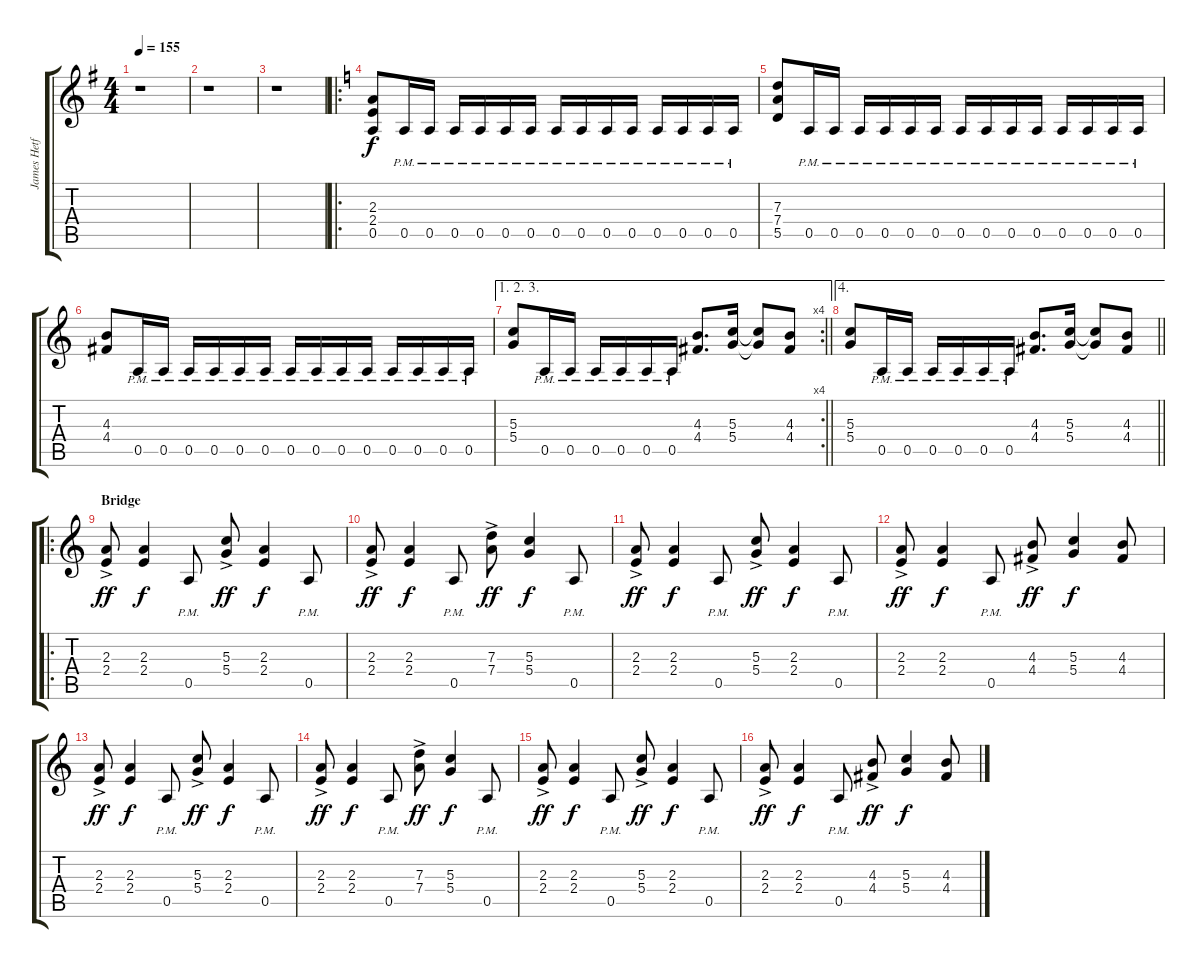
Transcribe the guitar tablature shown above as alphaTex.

\track ("James Hetfield" "James Hetf") {instrument distortionguitar}
\staff {score tabs}
\tuning (E4 B3 G3 D3 A2 E2) {hide}
\ts (4 4)
\tempo 155
\clef g2
\ks g
r.1{dy f} |
r.1 |
r.1 |
\ro
\ks c
(2.3 2.4 0.5).8 0.5{pm}.16 0.5{pm}.16 0.5{pm}.16 0.5{pm}.16 0.5{pm}.16 0.5{pm}.16 0.5{pm}.16 0.5{pm}.16 0.5{pm}.16 0.5{pm}.16 0.5{pm}.16 0.5{pm}.16 0.5{pm}.16 0.5{pm}.16 |
(7.3 7.4 5.5).8 0.5{pm}.16 0.5{pm}.16 0.5{pm}.16 0.5{pm}.16 0.5{pm}.16 0.5{pm}.16 0.5{pm}.16 0.5{pm}.16 0.5{pm}.16 0.5{pm}.16 0.5{pm}.16 0.5{pm}.16 0.5{pm}.16 0.5{pm}.16 |
(4.3 4.4).8 0.5{pm}.16 0.5{pm}.16 0.5{pm}.16 0.5{pm}.16 0.5{pm}.16 0.5{pm}.16 0.5{pm}.16 0.5{pm}.16 0.5{pm}.16 0.5{pm}.16 0.5{pm}.16 0.5{pm}.16 0.5{pm}.16 0.5{pm}.16 |
\ae (1 2 3)
\rc 4
\barLineRight lightlight
(5.3 5.4).8 0.5{pm}.16 0.5{pm}.16 0.5{pm}.16 0.5{pm}.16 0.5{pm}.16 0.5{pm}.16 (4.3 4.4).8{d} (5.3 5.4).16 (5.3{t} 5.4{t}).8 (4.3 4.4).8 |
\ae 4
\barLineRight lightlight
(5.3 5.4).8 0.5{pm}.16 0.5{pm}.16 0.5{pm}.16 0.5{pm}.16 0.5{pm}.16 0.5{pm}.16 (4.3 4.4).8{d} (5.3 5.4).16 (5.3{t} 5.4{t}).8 (4.3 4.4).8 |
\ro
\section ("" "Bridge")
(2.3{ac} 2.4{ac}).8{dy ff} (2.3 2.4).4{dy f} 0.5{pm}.8 (5.3{ac} 5.4{ac}).8{dy ff} (2.3 2.4).4{dy f} 0.5{pm}.8 |
(2.3{ac} 2.4{ac}).8{dy ff} (2.3 2.4).4{dy f} 0.5{pm}.8 (7.3{ac} 7.4{ac}).8{dy ff} (5.3 5.4).4{dy f} 0.5{pm}.8 |
(2.3{ac} 2.4{ac}).8{dy ff} (2.3 2.4).4{dy f} 0.5{pm}.8 (5.3{ac} 5.4{ac}).8{dy ff} (2.3 2.4).4{dy f} 0.5{pm}.8 |
(2.3{ac} 2.4{ac}).8{dy ff} (2.3 2.4).4{dy f} 0.5{pm}.8 (4.3{ac} 4.4{ac}).8{dy ff} (5.3 5.4).4{dy f} (4.3 4.4).8 |
(2.3{ac} 2.4{ac}).8{dy ff} (2.3 2.4).4{dy f} 0.5{pm}.8 (5.3{ac} 5.4{ac}).8{dy ff} (2.3 2.4).4{dy f} 0.5{pm}.8 |
(2.3{ac} 2.4{ac}).8{dy ff} (2.3 2.4).4{dy f} 0.5{pm}.8 (7.3{ac} 7.4{ac}).8{dy ff} (5.3 5.4).4{dy f} 0.5{pm}.8 |
(2.3{ac} 2.4{ac}).8{dy ff} (2.3 2.4).4{dy f} 0.5{pm}.8 (5.3{ac} 5.4{ac}).8{dy ff} (2.3 2.4).4{dy f} 0.5{pm}.8 |
(2.3{ac} 2.4{ac}).8{dy ff} (2.3 2.4).4{dy f} 0.5{pm}.8 (4.3{ac} 4.4{ac}).8{dy ff} (5.3 5.4).4{dy f} (4.3 4.4).8
